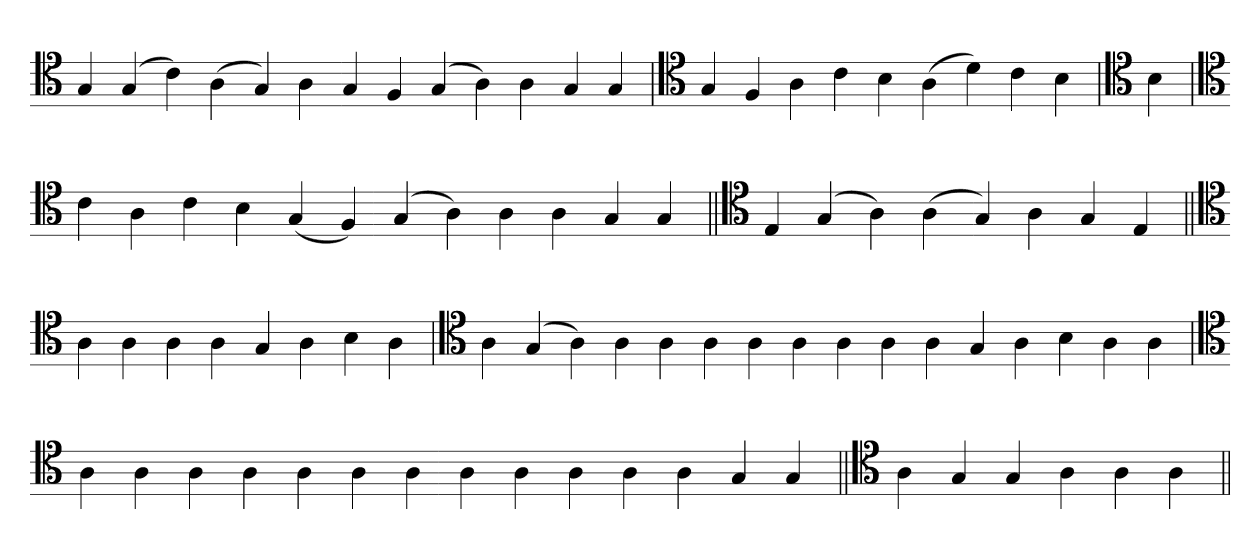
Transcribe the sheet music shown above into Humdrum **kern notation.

**kern
*part1
*staff1
*clefC4
=
4G
(4G
4c)
(4A
4G)
4A
4G
4F
(4G
4A)
4A
4G
4G
='
*clefC4
4G
4F
4A
4c
4B
(4A
4d)
4c
4B
=`
*clefC4
4B
=`
*clefC4
4c
4A
4c
4B
(4G
4F)
(4G
4A)
4A
4A
4G
4G
=||
*clefC4
4E
(4G
4A)
(4A
4G)
4A
4G
4E
=||
*clefC4
4A
4A
4A
4A
4G
4A
4B
4A
=
*clefC4
4A
(4G
4A)
4A
4A
4A
4A
4A
4A
4A
4A
4G
4A
4B
4A
4A
=
*clefC4
4A
4A
4A
4A
4A
4A
4A
4A
4A
4A
4A
4A
4G
4G
=||
*clefC4
4A
4G
4G
4A
4A
4A
=||
*-
